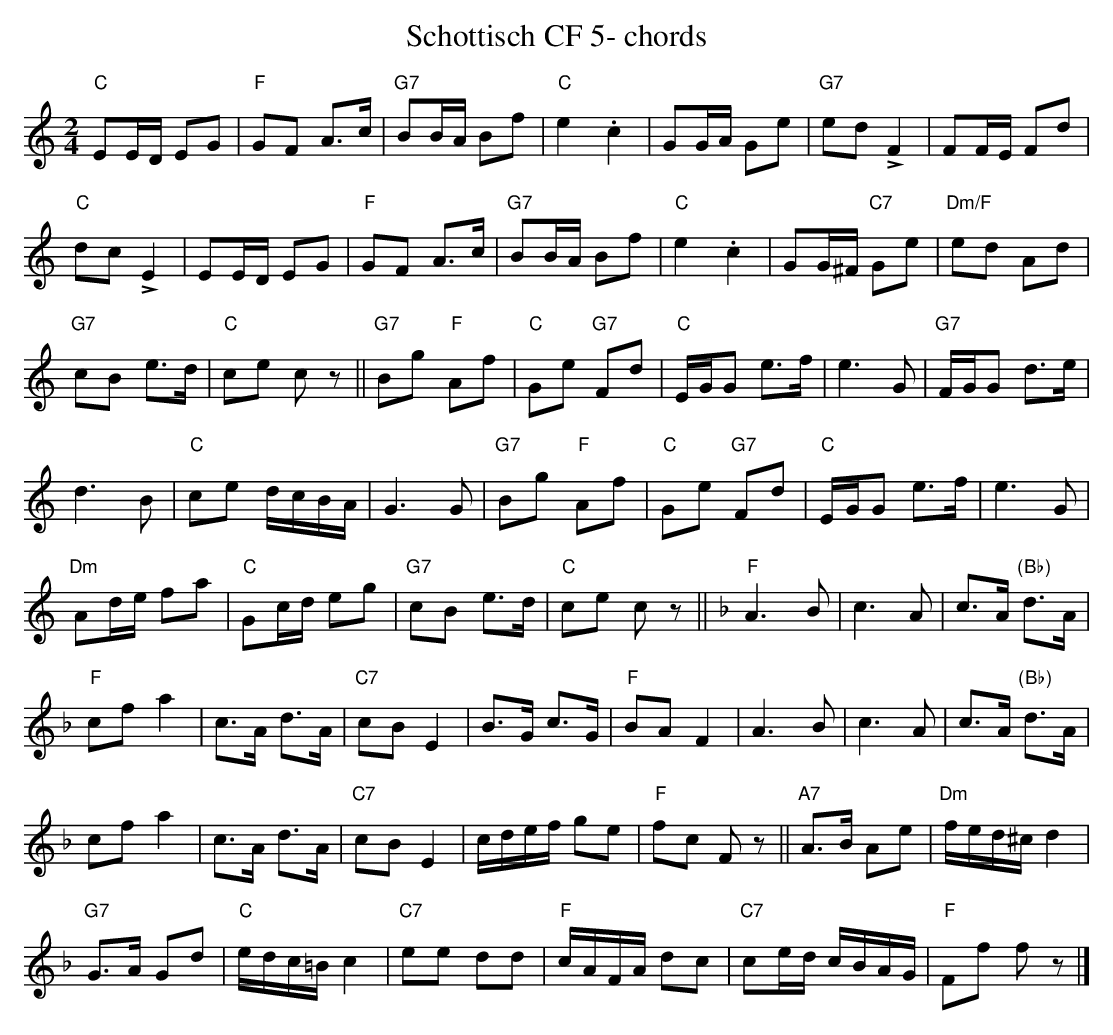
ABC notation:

X:1
T:Schottisch CF 5- chords
M:2/4
L:1/16
K:Cmaj%%MIDI gchordon
"C"E2ED E2G2 | "F"G2F2 A3c | "G7"B2BA B2f2 | "C"e4.c4 | G2GA G2e2 | "G7"e2d2 !>!F4 | F2FE F2d2 |
"C"d2c2!>!E4 | E2ED E2G2 | "F"G2F2 A3c | "G7"B2BA B2f2 | "C"e4.c4 | G2G^F "C7"G2e2 | "Dm/F"e2d2 A2d2 |
"G7"c2B2 e3d | "C"c2e2 c2z2 || "G7"B2g2 "F"A2f2 | "C"G2e2 "G7"F2d2 | "C"EGG2 e3f | e6G2 | "G7"FGG2 d3e |
d6B2 | "C"c2e2 dcBA | G6G2 | "G7"B2g2 "F"A2f2 | "C"G2e2 "G7"F2d2 | "C"EGG2 e3f | e6G2 |
"Dm"A2de f2a2 | "C"G2cd e2g2 | "G7"c2B2 e3d | "C"c2e2 c2z2 || [K:Fmaj] "F"A6B2 | c6A2 | c3A "(Bb)"d3A |
"F"c2f2a4 | c3A d3A | "C7"c2B2E4 | B3G c3G | "F"B2A2F4 | A6B2 | c6A2 | c3A "(Bb)"d3A |
c2f2a4 | c3A d3A | "C7"c2B2E4 | cdef g2e2 | "F"f2c2 F2z2 || "A7"A3B A2e2 | "Dm"fed^c d4 |
"G7"G3A G2d2 | "C"edc=B c4 | "C7"e2e2 d2d2 | "F"cAFA d2c2 | "C7"c2ed cBAG | "F"F2f2 f2z2 |]
